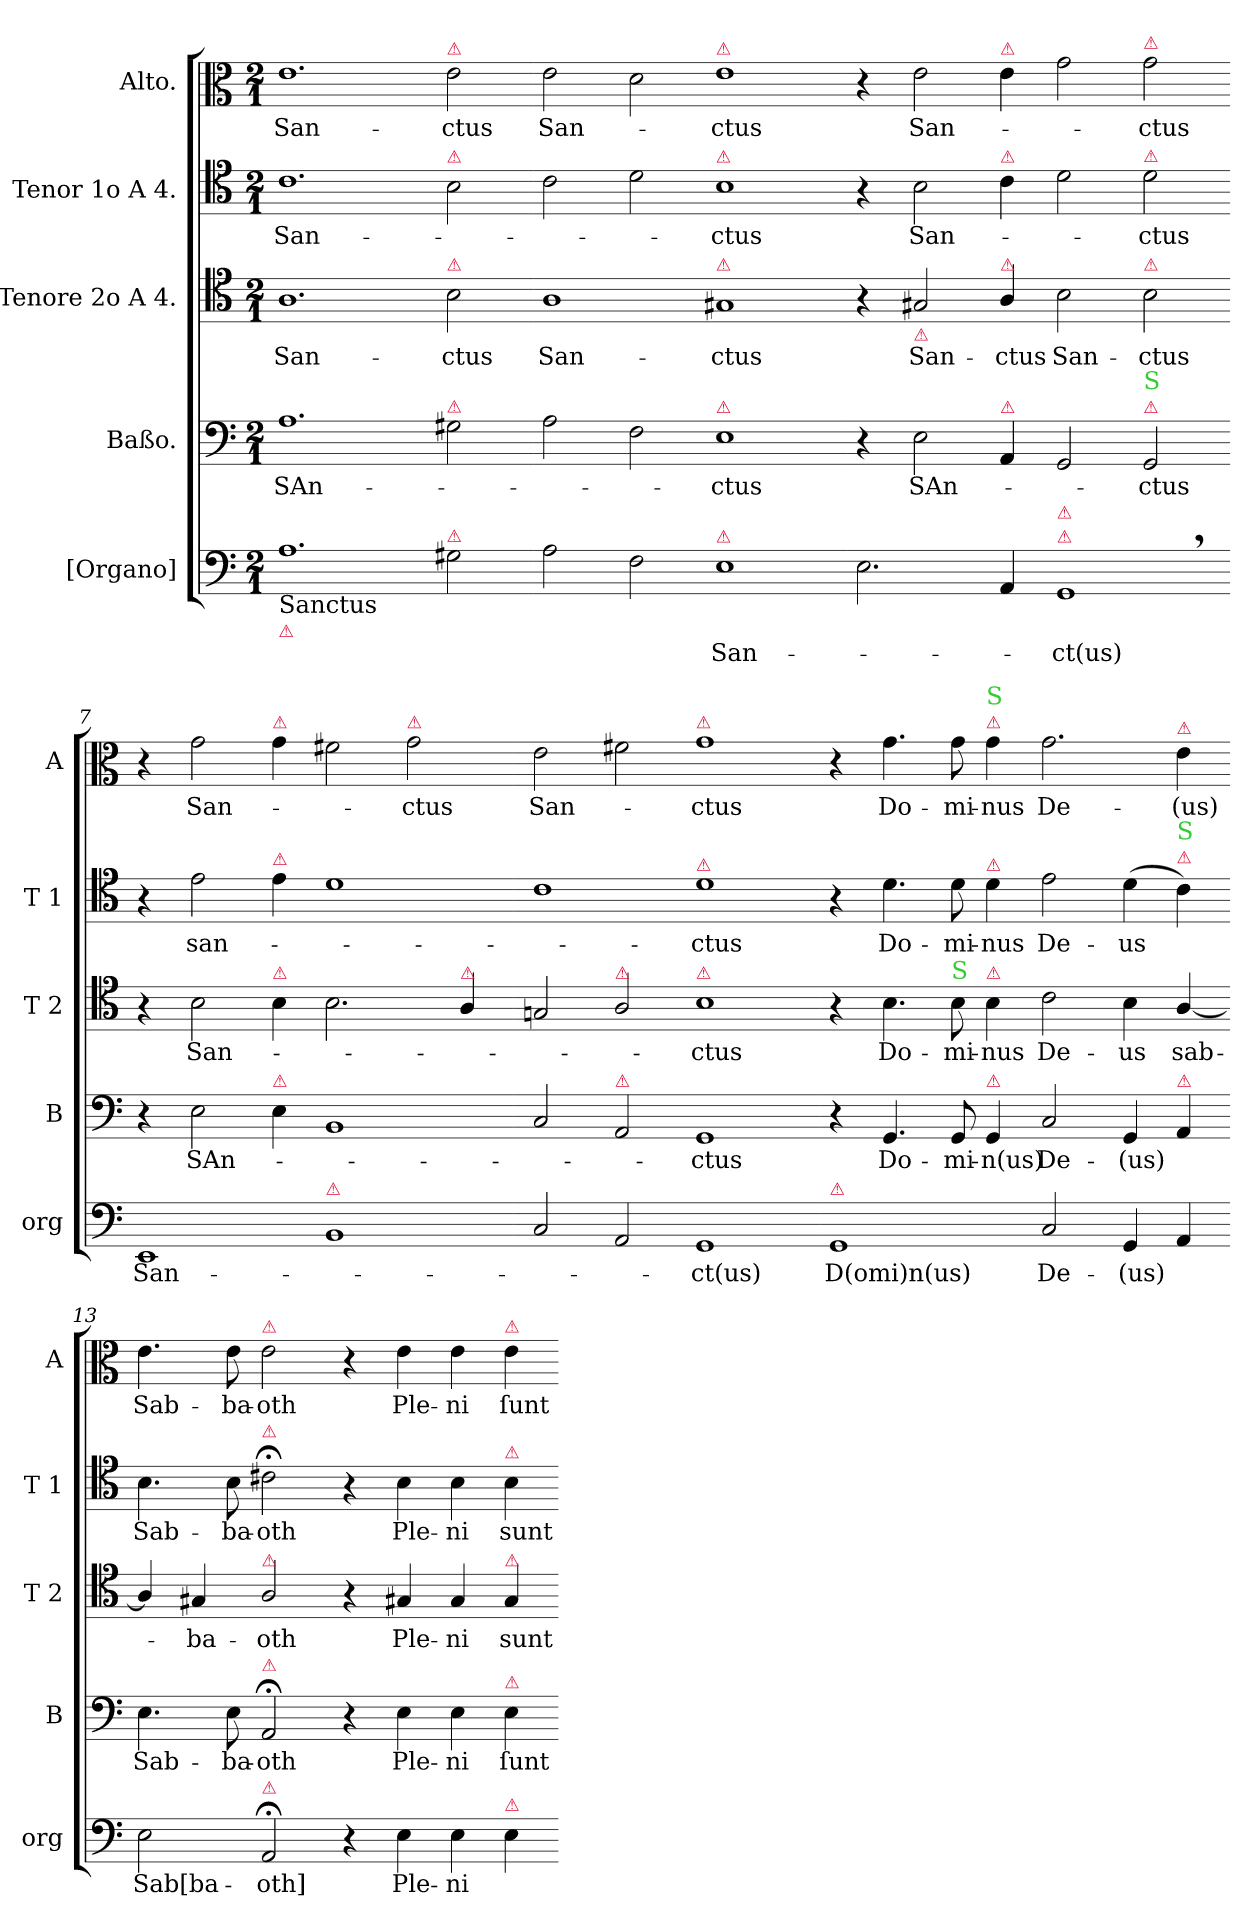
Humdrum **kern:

**kern	**text	**kern	**text	**kern	**text	**kern	**text	**kern	**text
*part5	*part5	*part4	*part4	*part3	*part3	*part2	*part2	*part1	*part1
*staff5	*staff5	*staff4	*staff4	*staff3	*staff3	*staff2	*staff2	*staff1	*staff1
*I"[Organo]	*	*I"Baßo.	*	*I"Tenore 2o A 4.	*	*I"Tenor 1o A 4.	*	*I"Alto.	*
*I'org	*	*I'B	*	*I'T 2	*	*I'T 1	*	*I'A	*
*clefF4	*	*clefF4	*	*clefC4	*	*clefC4	*	*clefC3	*
*k[]	*	*k[]	*	*k[]	*	*k[]	*	*k[]	*
*M2/1	*	*M2/1	*	*M2/1	*	*M2/1	*	*M2/1	*
=1	=1	=1	=1	=1	=1	=1	=1	=1	=1
!LO:TX:b:t=Sanctus	!	!	!	!	!	!	!	!	!
!LO:TX:b:color=crimson:t=⚠	!	!	!	!	!	!	!	!	!
1.A	.	1.A	SAn-	1.A	San-	1.c	San-	1.e	San-
!	!	!	!	!	!	!	!	!LO:TX:a:color=crimson:t=⚠	!
!	!	!	!	!	!	!LO:TX:a:color=crimson:t=⚠	!	!	!
!	!	!	!	!LO:TX:a:color=crimson:t=⚠	!	!	!	!	!
!	!	!LO:TX:a:color=crimson:t=⚠	!	!	!	!	!	!	!
!LO:TX:a:color=crimson:t=⚠	!	!	!	!	!	!	!	!	!
2G#X\	.	2G#X\	.	2B\	-ctus	2B\	.	2e\	-ctus
=3-	=3-	=3-	=3-	=3-	=3-	=3-	=3-	=3-	=3-
!	!	!	!	!	!LO:LY:i	!	!	!	!LO:LY:i
2A\	.	2A\	.	1A	San-	2c\	.	2e\	San-
2F\	.	2F\	.	.	.	2d\	.	2d\	.
!	!	!	!	!	!	!	!	!LO:TX:a:color=crimson:t=⚠	!
!	!	!	!	!	!	!LO:TX:a:color=crimson:t=⚠	!	!	!
!	!	!	!	!LO:TX:a:color=crimson:t=⚠	!	!	!	!	!
!	!	!LO:TX:a:color=crimson:t=⚠	!	!	!	!	!	!	!
!LO:TX:a:color=crimson:t=⚠	!	!	!	!	!	!	!	!	!
!	!	!	!	!	!LO:LY:i	!	!	!	!LO:LY:i
1E	San-	1E	-ctus	1G#X	-ctus	1B	-ctus	1e	-ctus
=5-	=5-	=5-	=5-	=5-	=5-	=5-	=5-	=5-	=5-
2.E\	.	4r	.	4r	.	4r	.	4r	.
!	!	!	!	!LO:TX:b:color=crimson:t=⚠	!	!	!	!	!
!	!	!	!LO:LY:i	!	!	!	!LO:LY:i	!	!LO:LY:i
.	.	2E\	SAn-	2G#X/	San-	2B\	San-	2e\	San-
!	!	!	!	!	!	!	!	!LO:TX:a:color=crimson:t=⚠	!
!	!	!	!	!	!	!LO:TX:a:color=crimson:t=⚠	!	!	!
!	!	!	!	!LO:TX:a:color=crimson:t=⚠	!	!	!	!	!
!	!	!LO:TX:a:color=crimson:t=⚠	!	!	!	!	!	!	!
4AA/	.	4AA/	.	4A/	-ctus	4c\	.	4e\	.
!LO:TX:a:color=crimson:t=⚠	!	!	!	!	!	!	!	!	!
!LO:TX:a:color=crimson:t=⚠	!	!	!	!	!	!	!	!	!
!	!	!	!	!	!LO:LY:i	!	!	!	!
1GG,<	-ct(us)	2GG/	.	2B\	San-	2d\	.	2g\	.
!	!	!	!	!	!	!	!	!LO:TX:a:color=crimson:t=⚠	!
!	!	!	!	!	!	!LO:TX:a:color=crimson:t=⚠	!	!	!
!	!	!	!	!LO:TX:a:color=crimson:t=⚠	!	!	!	!	!
!	!	!LO:TX:a:color=crimson:t=⚠	!	!	!	!	!	!	!
!	!	!LO:TX:a:color=limegreen:t=S	!	!	!	!	!	!	!
!	!	!	!LO:LY:i	!	!LO:LY:i	!	!LO:LY:i	!	!LO:LY:i
.	.	2GG/	-ctus	2B\	-ctus	2d\	-ctus	2g\	-ctus
=7-	=7-	=7-	=7-	=7-	=7-	=7-	=7-	=7-	=7-
!	!LO:LY:i	!	!	!	!	!	!	!	!
1EE	San-	4r	.	4r	.	4r	.	4r	.
!	!	!	!LO:LY:i	!	!LO:LY:i	!	!	!	!LO:LY:i
.	.	2E\	SAn-	2B\	San-	2e\	san-	2g\	San-
!	!	!	!	!	!	!	!	!LO:TX:a:color=crimson:t=⚠	!
!	!	!	!	!	!	!LO:TX:a:color=crimson:t=⚠	!	!	!
!	!	!	!	!LO:TX:a:color=crimson:t=⚠	!	!	!	!	!
!	!	!LO:TX:a:color=crimson:t=⚠	!	!	!	!	!	!	!
.	.	4E\	.	4B\	.	4e\	.	4g\	.
!LO:TX:a:color=crimson:t=⚠	!	!	!	!	!	!	!	!	!
1BB	.	1BB	.	2.B\	.	1d	.	2f#X\	.
!	!	!	!	!	!	!	!	!LO:TX:a:color=crimson:t=⚠	!
!	!	!	!	!	!	!	!	!	!LO:LY:i
.	.	.	.	.	.	.	.	2g\	-ctus
!	!	!	!	!LO:TX:a:color=crimson:t=⚠	!	!	!	!	!
.	.	.	.	4A/	.	.	.	.	.
=9-	=9-	=9-	=9-	=9-	=9-	=9-	=9-	=9-	=9-
!	!	!	!	!	!	!	!	!	!LO:LY:i
2C/	.	2C/	.	2Gn/	.	1c	.	2e\	San-
!	!	!	!	!LO:TX:a:color=crimson:t=⚠	!	!	!	!	!
!	!	!LO:TX:a:color=crimson:t=⚠	!	!	!	!	!	!	!
2AA/	.	2AA/	.	2A/	.	.	.	2f#X\	.
!	!	!	!	!	!	!	!	!LO:TX:a:color=crimson:t=⚠	!
!	!	!	!	!	!	!LO:TX:a:color=crimson:t=⚠	!	!	!
!	!	!	!	!LO:TX:a:color=crimson:t=⚠	!	!	!	!	!
!	!LO:LY:i	!	!LO:LY:i	!	!LO:LY:i	!	!	!	!LO:LY:i
1GG	-ct(us)	1GG	-ctus	1B	-ctus	1d	-ctus	1g	-ctus
=11-	=11-	=11-	=11-	=11-	=11-	=11-	=11-	=11-	=11-
!LO:TX:a:color=crimson:t=⚠	!	!	!	!	!	!	!	!	!
1GG	D(omi)n(us)	4r	.	4r	.	4r	.	4r	.
.	.	4.GG/	Do-	4.B\	Do-	4.d\	Do-	4.g\	Do-
!	!	!	!	!LO:TX:a:color=limegreen:t=S	!	!	!	!	!
.	.	8GG/	-mi-	8B\	-mi-	8d\	-mi-	8g\	-mi-
!	!	!	!	!	!	!	!	!LO:TX:a:color=crimson:t=⚠	!
!	!	!	!	!	!	!	!	!LO:TX:a:color=limegreen:t=S	!
!	!	!	!	!	!	!LO:TX:a:color=crimson:t=⚠	!	!	!
!	!	!	!	!LO:TX:a:color=crimson:t=⚠	!	!	!	!	!
!	!	!LO:TX:a:color=crimson:t=⚠	!	!	!	!	!	!	!
.	.	4GG/	-n(us)	4B\	-nus	4d\	-nus	4g\	-nus
2C/	De-	2C/	De-	2c\	De-	2e\	De-	2.g\	De-
4GG/	-(us)	4GG/	-(us)	4B\	-us	(4d\	-us	.	.
!	!	!	!	!	!	!	!	!LO:TX:a:color=crimson:t=⚠	!
!	!	!	!	!	!	!LO:TX:a:color=crimson:t=⚠	!	!	!
!	!	!	!	!	!	!LO:TX:a:color=limegreen:t=S	!	!	!
!	!	!LO:TX:a:color=crimson:t=⚠	!	!	!	!	!	!	!
4AA/	.	4AA/	.	[4A/	sab-	4c\)	.	4e\	-(us)
=13-	=13-	=13-	=13-	=13-	=13-	=13-	=13-	=13-	=13-
2E\	Sab[ba-	4.E\	Sab-	4A/]	.	4.B\	Sab-	4.e\	Sab-
.	.	.	.	4G#X/	-ba-	.	.	.	.
.	.	8E\	-ba-	.	.	8B\	-ba-	8e\	-ba-
!	!	!	!	!	!	!	!	!LO:TX:a:color=crimson:t=⚠	!
!	!	!	!	!	!	!LO:TX:a:color=crimson:t=⚠	!	!	!
!	!	!	!	!LO:TX:a:color=crimson:t=⚠	!	!	!	!	!
!	!	!LO:TX:a:color=crimson:t=⚠	!	!	!	!	!	!	!
!LO:TX:a:color=crimson:t=⚠	!	!	!	!	!	!	!	!	!
2AA;</	-oth]	2AA;</	-oth	2A/	-oth	2c#X;<\	-oth	2e\	-oth
4r	.	4r	.	4r	.	4r	.	4r	.
4E\	Ple-	4E\	Ple-	4G#X/	Ple-	4B\	Ple-	4e\	Ple-
4E\	-ni	4E\	-ni	4G#/	-ni	4B\	-ni	4e\	-ni
!	!	!	!	!	!	!	!	!LO:TX:a:color=crimson:t=⚠	!
!	!	!	!	!	!	!LO:TX:a:color=crimson:t=⚠	!	!	!
!	!	!	!	!LO:TX:a:color=crimson:t=⚠	!	!	!	!	!
!	!	!LO:TX:a:color=crimson:t=⚠	!	!	!	!	!	!	!
!LO:TX:a:color=crimson:t=⚠	!	!	!	!	!	!	!	!	!
4E\	.	4E\	ſunt	4G#/	sunt	4B\	sunt	4e\	ſunt
=-	=-	=-	=-	=-	=-	=-	=-	=-	=-
*-	*-	*-	*-	*-	*-	*-	*-	*-	*-
